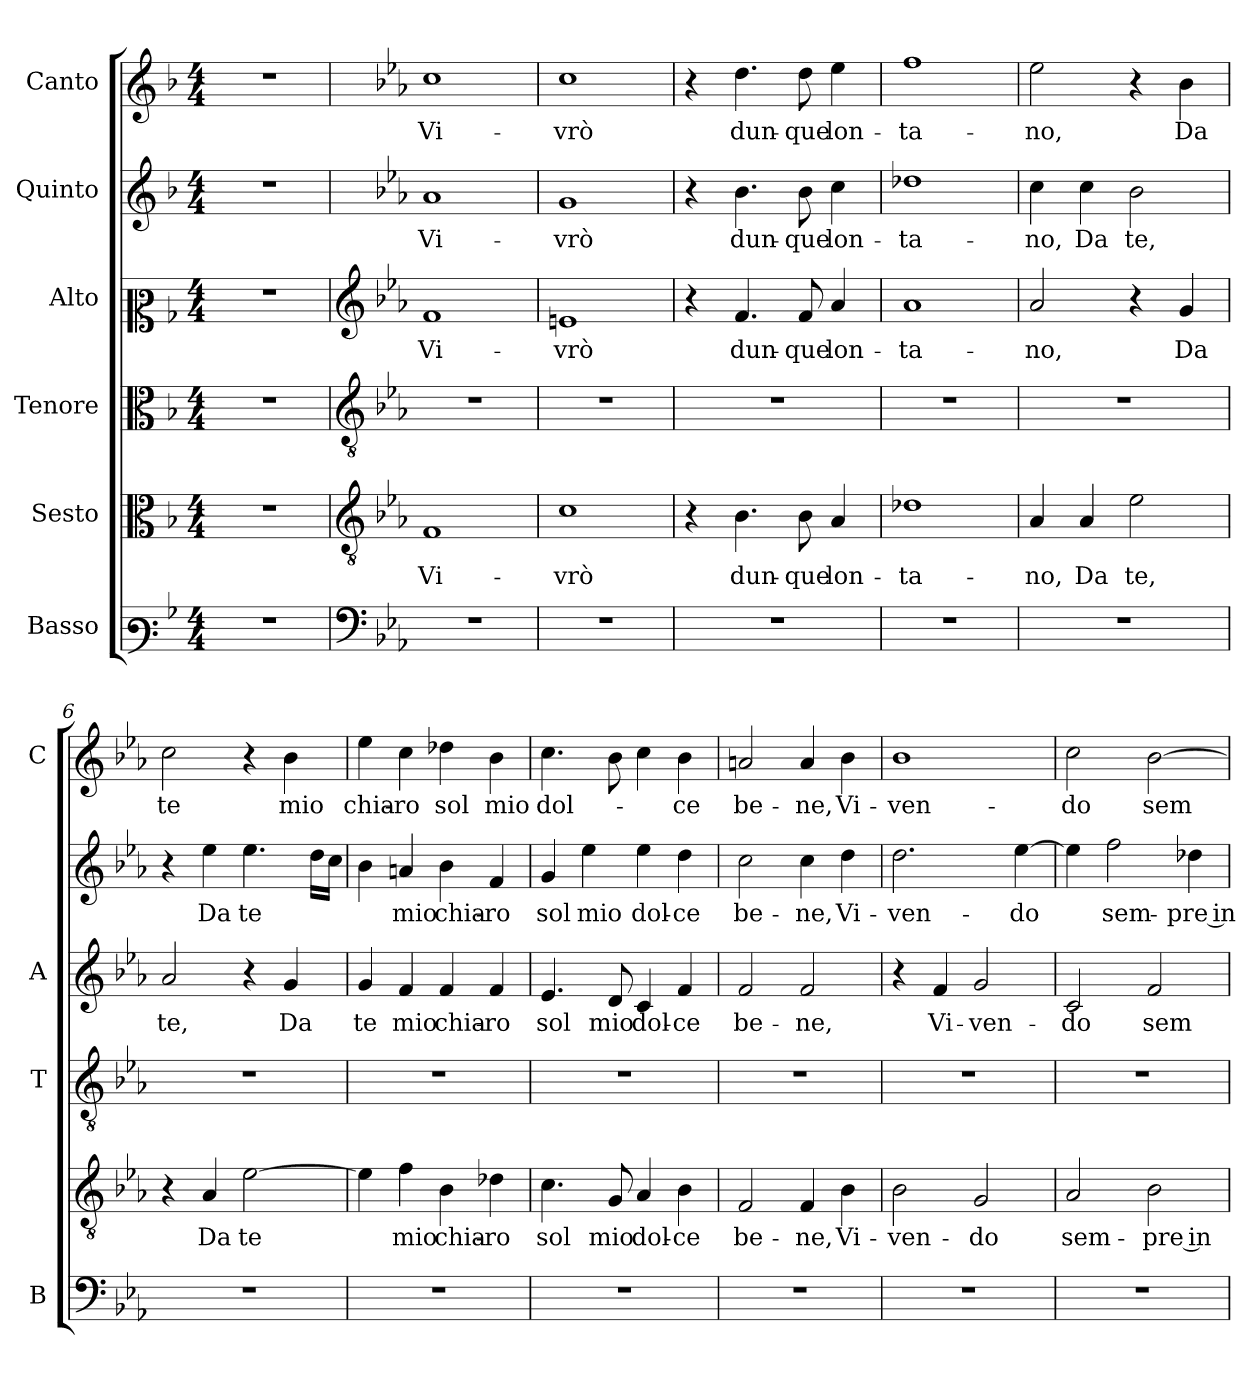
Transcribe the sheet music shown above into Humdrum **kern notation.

**kern	**kern	**text	**kern	**kern	**text	**kern	**text	**kern	**text
*part6	*part5	*part5	*part4	*part3	*part3	*part2	*part2	*part1	*part1
*staff6	*staff5	*staff5	*staff4	*staff3	*staff3	*staff2	*staff2	*staff1	*staff1
*I"Basso	*I"Sesto	*	*I"Tenore	*I"Alto	*	*I"Quinto	*	*I"Canto	*
*I'B	*	*	*I'T	*I'A	*	*	*	*I'C	*
*clefF3	*clefC3	*	*clefC3	*clefC2	*	*clefG2	*	*clefG2	*
*k[b-]	*k[b-]	*	*k[b-]	*k[b-]	*	*k[b-]	*	*k[b-]	*
*F:	*F:	*	*F:	*F:	*	*F:	*	*F:	*
*M4/4	*M4/4	*	*M4/4	*M4/4	*	*M4/4	*	*M4/4	*
=	=	=	=	=	=	=	=	=	=
1r	1r	.	1r	1r	.	1r	.	1r	.
=1	=1	=1	=1	=1	=1	=1	=1	=1	=1
*clefF4	*clefGv2	*	*clefGv2	*clefG2	*	*	*	*	*
*k[b-e-a-]	*k[b-e-a-]	*	*k[b-e-a-]	*k[b-e-a-]	*	*k[b-e-a-]	*	*k[b-e-a-]	*
*E-:	*E-:	*	*E-:	*E-:	*	*E-:	*	*E-:	*
!	!	!LO:LY:b	!	!	!LO:LY:b	!	!LO:LY:b	!	!LO:LY:b
1r	1F	Vi-	1r	1f	Vi-	1a-	Vi-	1cc	Vi-
=2	=2	=2	=2	=2	=2	=2	=2	=2	=2
!	!	!LO:LY:b	!	!	!LO:LY:b	!	!LO:LY:b	!	!LO:LY:b
1r	1c	-vrò	1r	1en	-vrò	1g	-vrò	1cc	-vrò
=3	=3	=3	=3	=3	=3	=3	=3	=3	=3
1r	4r	.	1r	4r	.	4r	.	4r	.
!	!	!LO:LY:b	!	!	!LO:LY:b	!	!LO:LY:b	!	!LO:LY:b
.	4.B-\	dun-	.	4.f/	dun-	4.b-\	dun-	4.dd\	dun-
!	!	!LO:LY:b	!	!	!LO:LY:b	!	!LO:LY:b	!	!LO:LY:b
.	8B-\	-que	.	8f/	-que	8b-\	-que	8dd\	-que
!	!	!LO:LY:b	!	!	!LO:LY:b	!	!LO:LY:b	!	!LO:LY:b
.	4A-/	lon-	.	4a-/	lon-	4cc\	lon-	4ee-\	lon-
=4	=4	=4	=4	=4	=4	=4	=4	=4	=4
!	!	!LO:LY:b	!	!	!LO:LY:b	!	!LO:LY:b	!	!LO:LY:b
1r	1d-X	-ta-	1r	1a-	-ta-	1dd-X	-ta-	1ff	-ta-
=5	=5	=5	=5	=5	=5	=5	=5	=5	=5
!	!	!LO:LY:b	!	!	!LO:LY:b	!	!LO:LY:b	!	!LO:LY:b
1r	4A-/	-no,	1r	2a-/	-no,	4cc\	-no,	2ee-\	-no,
!	!	!LO:LY:b	!	!	!	!	!LO:LY:b	!	!
.	4A-/	Da	.	.	.	4cc\	Da	.	.
!	!	!LO:LY:b	!	!	!	!	!LO:LY:b	!	!
.	2e-\	te,	.	4r	.	2b-\	te,	4r	.
!	!	!	!	!	!LO:LY:b	!	!	!	!LO:LY:b
.	.	.	.	4g/	Da	.	.	4b-\	Da
=6	=6	=6	=6	=6	=6	=6	=6	=6	=6
!	!	!	!	!	!LO:LY:b	!	!	!	!LO:LY:b
1r	4r	.	1r	2a-/	te,	4r	.	2cc\	te
!	!	!LO:LY:b	!	!	!	!	!LO:LY:b	!	!
.	4A-/	Da	.	.	.	4ee-\	Da	.	.
!	!	!LO:LY:b	!	!	!	!	!LO:LY:b	!	!
.	[2e-\	te	.	4r	.	4.ee-\	te	4r	.
!	!	!	!	!	!LO:LY:b	!	!	!	!LO:LY:b
.	.	.	.	4g/	Da	.	.	4b-\	mio
.	.	.	.	.	.	16dd\LL	.	.	.
.	.	.	.	.	.	16cc\JJ	.	.	.
=7	=7	=7	=7	=7	=7	=7	=7	=7	=7
!	!	!	!	!	!LO:LY:b	!	!	!	!LO:LY:b
1r	4e-\]	.	1r	4g/	te	4b-\	.	4ee-\	chia-
!	!	!LO:LY:b	!	!	!LO:LY:b	!	!LO:LY:b	!	!LO:LY:b
.	4f\	mio	.	4f/	mio	4an/	mio	4cc\	-ro
!	!	!LO:LY:b	!	!	!LO:LY:b	!	!LO:LY:b	!	!LO:LY:b
.	4B-\	chia-	.	4f/	chia-	4b-\	chia-	4dd-X\	sol
!	!	!LO:LY:b	!	!	!LO:LY:b	!	!LO:LY:b	!	!LO:LY:b
.	4d-X\	-ro	.	4f/	-ro	4f/	-ro	4b-\	mio
=8	=8	=8	=8	=8	=8	=8	=8	=8	=8
!	!	!LO:LY:b	!	!	!LO:LY:b	!	!LO:LY:b	!	!LO:LY:b
1r	4.c\	sol	1r	4.e-/	sol	4g/	sol	4.cc\	dol-
!	!	!	!	!	!	!	!LO:LY:b	!	!
.	.	.	.	.	.	4ee-\	mio	.	.
!	!	!LO:LY:b	!	!	!LO:LY:b	!	!	!	!
.	8G/	mio	.	8d/	mio	.	.	8b-\	.
!	!	!LO:LY:b	!	!	!LO:LY:b	!	!LO:LY:b	!	!
.	4A-/	dol-	.	4c/	dol-	4ee-\	dol-	4cc\	.
!	!	!LO:LY:b	!	!	!LO:LY:b	!	!LO:LY:b	!	!LO:LY:b
.	4B-\	-ce	.	4f/	-ce	4dd\	-ce	4b-\	-ce
!!LO:LB:g=z
=9	=9	=9	=9	=9	=9	=9	=9	=9	=9
!	!	!LO:LY:b	!	!	!LO:LY:b	!	!LO:LY:b	!	!LO:LY:b
1r	2F/	be-	1r	2f/	be-	2cc\	be-	2an/	be-
!	!	!LO:LY:b	!	!	!LO:LY:b	!	!LO:LY:b	!	!LO:LY:b
.	4F/	-ne,	.	2f/	-ne,	4cc\	-ne,	4a/	-ne,
!	!	!LO:LY:b	!	!	!	!	!LO:LY:b	!	!LO:LY:b
.	4B-\	Vi-	.	.	.	4dd\	Vi-	4b-\	Vi-
=10	=10	=10	=10	=10	=10	=10	=10	=10	=10
!	!	!LO:LY:b	!	!	!	!	!LO:LY:b	!	!LO:LY:b
1r	2B-\	-ven-	1r	4r	.	2.dd\	-ven-	1b-	-ven-
!	!	!	!	!	!LO:LY:b	!	!	!	!
.	.	.	.	4f/	Vi-	.	.	.	.
!	!	!LO:LY:b	!	!	!LO:LY:b	!	!	!	!
.	2G/	-do	.	2g/	-ven-	.	.	.	.
!	!	!	!	!	!	!	!LO:LY:b	!	!
.	.	.	.	.	.	[4ee-\	-do	.	.
=11	=11	=11	=11	=11	=11	=11	=11	=11	=11
!	!	!LO:LY:b	!	!	!LO:LY:b	!	!	!	!LO:LY:b
1r	2A-/	sem-	1r	2c/	-do	4ee-\]	.	2cc\	-do
!	!	!	!	!	!	!	!LO:LY:b	!	!
.	.	.	.	.	.	2ff\	sem-	.	.
!	!	!LO:LY:b	!	!	!LO:LY:b	!	!	!	!LO:LY:b
.	2B-\	-pre in	.	2f/	sem-	.	.	[2b-\	sem-
!	!	!	!	!	!	!	!LO:LY:b	!	!
.	.	.	.	.	.	4dd-X\	-pre in	.	.
=	=	=	=	=	=	=	=	=	=
*-	*-	*-	*-	*-	*-	*-	*-	*-	*-
